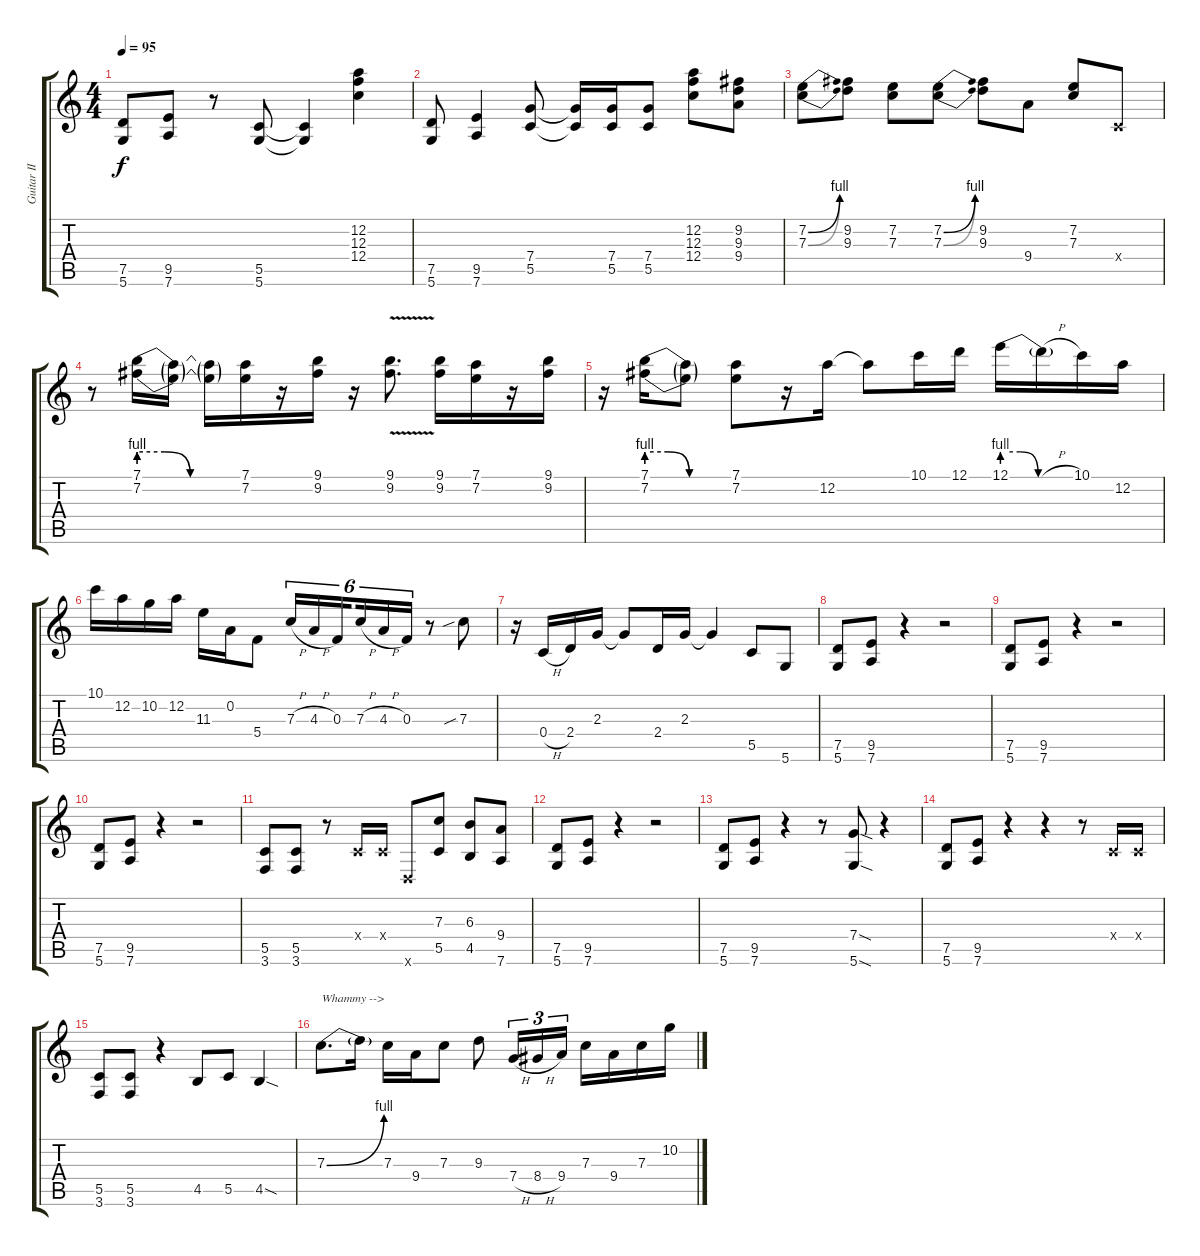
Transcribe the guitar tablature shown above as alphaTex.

\track ("Guitar II" "Guitar II") {instrument acousticguitarsteel}
\staff {score tabs}
\tuning (D4 A3 F3 C3 G2 D2) {hide}
\ts (4 4)
\tempo 95
\clef g2
\ks c
(7.5 5.6).8{dy f} (9.5 7.6).8 r.8 (5.5 5.6).8 (5.5{t} 5.6{t}).4 (12.2 12.3 12.4).4 |
(7.5 5.6).8 (9.5 7.6).4 (7.4 5.5).8 (7.4{t} 5.5{t}).16 (7.4 5.5).16 (7.4 5.5).8 (12.2 12.3 12.4).8 (9.2 9.3 9.4).8 |
(7.2{be (bend 0 0 60 4)} 7.3{be (bend 0 0 60 4)}).8 (9.2 9.3).8 (7.2 7.3).8 (7.2{be (bend 0 0 60 4)} 7.3{be (bend 0 0 60 4)}).8 (9.2 9.3).8 9.4.8 (7.2 7.3).8 0.4{x}.8 |
r.8 (7.1{be (custom 0 4 15 4 30 0 60 0)} 7.2{be (custom 0 4 15 4 30 0 60 0)}).16 (7.1{t} 7.2{t}).16 (7.1{t} 7.2{t}).16 (7.1 7.2).16 r.16 (9.1 9.2).16 r.16 (9.1{v} 9.2{v}).8{d} (9.1 9.2).16 (7.1 7.2).16 r.16 (9.1 9.2).16 |
r.16 (7.1{be (custom 0 4 15 4 30 0 60 0)} 7.2{be (custom 0 4 15 4 30 0 60 0)}).16 (7.1{t} 7.2{t}).8 (7.1 7.2).8 r.16 12.2.16 12.2{t}.8 10.1.16 12.1.16 12.1{be (custom 0 4 15 4 30 0 60 0)}.16 12.1{h t}.16 10.1.16 12.2.16 |
10.1.16 12.2.16 10.2.16 12.2.16 11.3.16 0.2.16 5.4.8 7.3{h}.16{tu (6 4)} 4.3{h}.16{tu (6 4)} 0.3.16{tu (6 4) beam splitsecondary} 7.3{h}.16{tu (6 4)} 4.3{h}.16{tu (6 4)} 0.3.16{tu (6 4)} r.8 7.3{sib}.8 |
r.16 0.4{h}.16 2.4.16 2.3.16 2.3{t}.8 2.4.16 2.3.16 2.3{t}.4 5.5.8 5.6.8 |
(7.5 5.6).8 (9.5 7.6).8 r.4 r.2 |
(7.5 5.6).8 (9.5 7.6).8 r.4 r.2 |
(7.5 5.6).8 (9.5 7.6).8 r.4 r.2 |
(5.5 3.6).8 (5.5 3.6).8 r.8 0.4{x}.16 0.4{x}.16 0.6{x}.8 (7.3 5.5).8 (6.3 4.5).8 (9.4 7.6).8 |
(7.5 5.6).8 (9.5 7.6).8 r.4 r.2 |
(7.5 5.6).8 (9.5 7.6).8 r.4 r.8 (7.4{sod} 5.6{sod}).8 r.4 |
(7.5 5.6).8 (9.5 7.6).8 r.4 r.4 r.8 0.4{x}.16 0.4{x}.16 |
(5.5 3.6).8 (5.5 3.6).8 r.4 4.5.8 5.5.8 4.5{sod}.4 |
7.3{be (bend 0 0 60 4)}.8{d txt "Whammy -->"} 7.3{t}.16 7.3.16 9.4.16 7.3.8 9.3.8 7.4{h}.16{tu (3 2)} 8.4{h}.16{tu (3 2)} 9.4.16{tu (3 2)} 7.3.16 9.4.16 7.3.16 10.2.16
